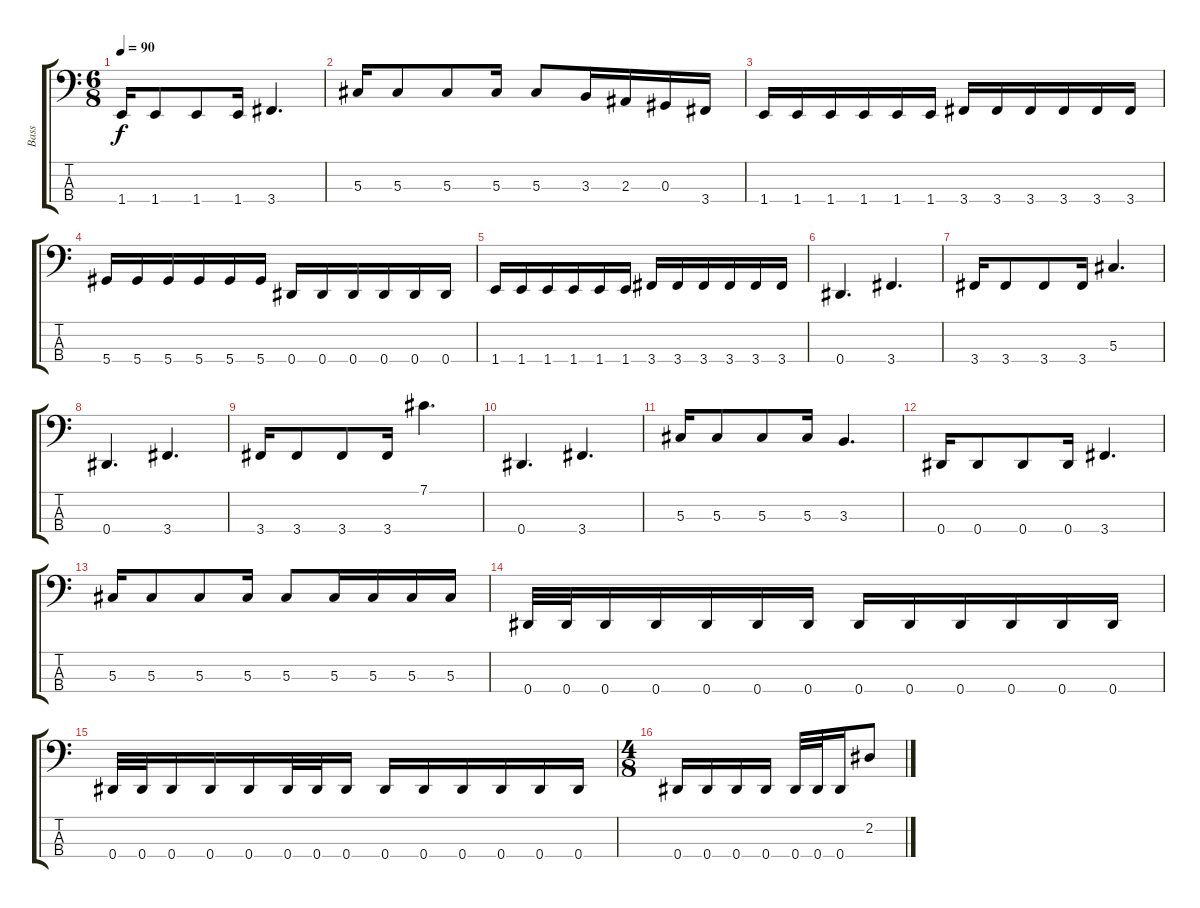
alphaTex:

\track ("Bass" "Bass") {instrument electricbassfinger}
\staff {score tabs}
\tuning (Gb2 Db2 Ab1 Eb1) {hide}
\ts (6 8)
\tempo 90
\clef f4
\ks c
1.4.16{dy f} 1.4.8 1.4.8 1.4.16 3.4.4{d} |
5.3.16 5.3.8 5.3.8 5.3.16 5.3.8 3.3.16 2.3.16 0.3.16 3.4.16 |
1.4.16 1.4.16 1.4.16 1.4.16 1.4.16 1.4.16 3.4.16 3.4.16 3.4.16 3.4.16 3.4.16 3.4.16 |
5.4.16 5.4.16 5.4.16 5.4.16 5.4.16 5.4.16 0.4.16 0.4.16 0.4.16 0.4.16 0.4.16 0.4.16 |
1.4.16 1.4.16 1.4.16 1.4.16 1.4.16 1.4.16 3.4.16 3.4.16 3.4.16 3.4.16 3.4.16 3.4.16 |
0.4.4{d} 3.4.4{d} |
3.4.16 3.4.8 3.4.8 3.4.16 5.3.4{d} |
0.4.4{d} 3.4.4{d} |
3.4.16 3.4.8 3.4.8 3.4.16 7.1.4{d} |
0.4.4{d} 3.4.4{d} |
5.3.16 5.3.8 5.3.8 5.3.16 3.3.4{d} |
0.4.16 0.4.8 0.4.8 0.4.16 3.4.4{d} |
5.3.16 5.3.8 5.3.8 5.3.16 5.3.8 5.3.16 5.3.16 5.3.16 5.3.16 |
0.4.32 0.4.32 0.4.16 0.4.16 0.4.16 0.4.16 0.4.16 0.4.16 0.4.16 0.4.16 0.4.16 0.4.16 0.4.16 |
0.4.32 0.4.32 0.4.16 0.4.16 0.4.16 0.4.32 0.4.32 0.4.16 0.4.16 0.4.16 0.4.16 0.4.16 0.4.16 0.4.16 |
\ts (4 8)
0.4.16 0.4.16 0.4.16 0.4.16 0.4.32 0.4.32 0.4.16 2.2.8
